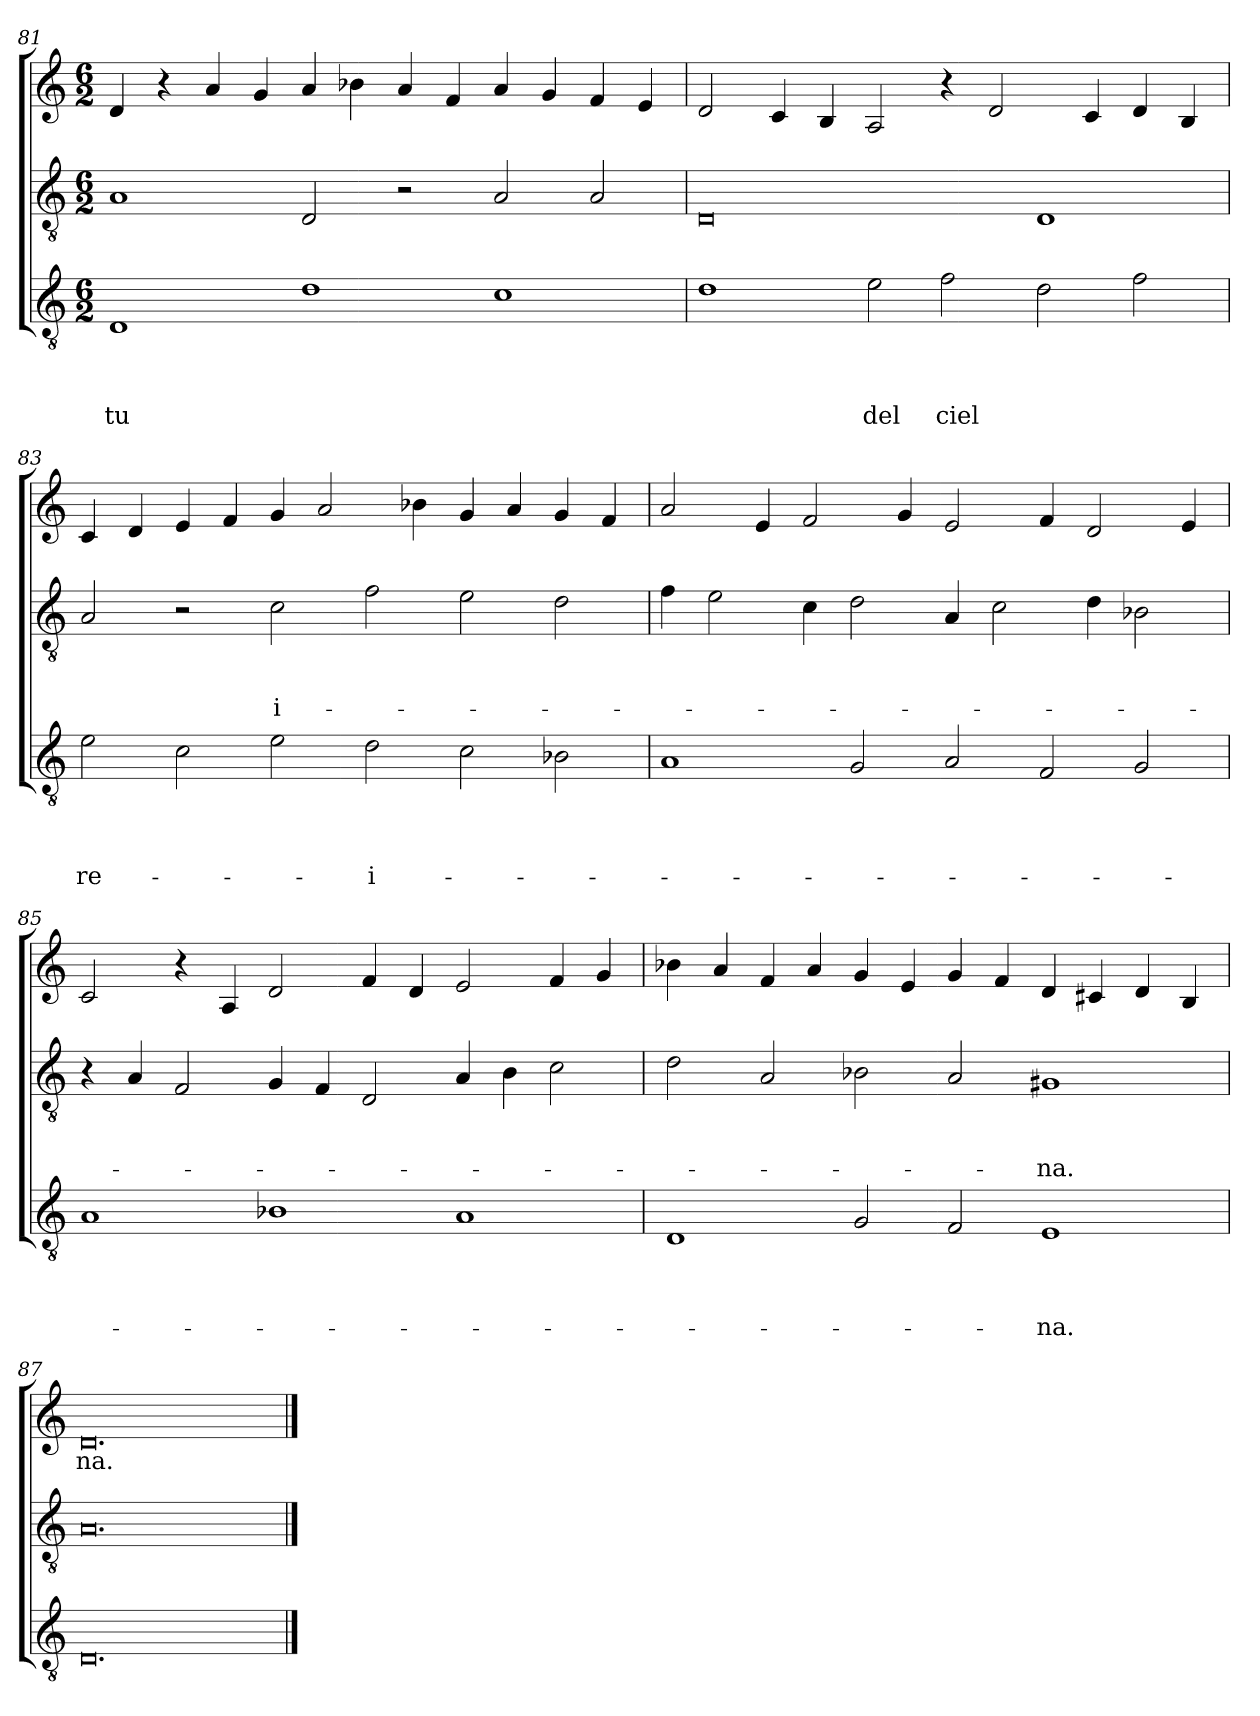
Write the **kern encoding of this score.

**kern	**text	**text	**text	**text	**kern	**text	**text	**text	**kern	**text
*part3	*part3	*part3	*part3	*part3	*part2	*part2	*part2	*part2	*part1	*part1
*staff3	*staff3	*staff3	*staff3	*staff3	*staff2	*staff2	*staff2	*staff2	*staff1	*staff1
!!LO:LB:g=z
*clefGv2	*	*	*	*	*clefGv2	*	*	*	*clefG2	*
*k[]	*	*	*	*	*k[]	*	*	*	*k[]	*
*a:	*	*	*	*	*a:	*	*	*	*a:	*
*M6/2	*	*	*	*	*M6/2	*	*	*	*M6/2	*
=81	=81	=81	=81	=81	=81	=81	=81	=81	=81	=81
!	!	!	!	!LO:LY:b	!	!	!	!	!	!
1D	.	.	.	tu	1A	.	.	.	4d/	.
.	.	.	.	.	.	.	.	.	4r	.
.	.	.	.	.	.	.	.	.	4a/	.
.	.	.	.	.	.	.	.	.	4g/	.
1d	.	.	.	.	2D/	.	.	.	4a/	.
.	.	.	.	.	.	.	.	.	4b-\	.
.	.	.	.	.	2r	.	.	.	4a/	.
.	.	.	.	.	.	.	.	.	4f/	.
1c	.	.	.	.	2A/	.	.	.	4a/	.
.	.	.	.	.	.	.	.	.	4g/	.
.	.	.	.	.	2A/	.	.	.	4f/	.
.	.	.	.	.	.	.	.	.	4e/	.
=82	=82	=82	=82	=82	=82	=82	=82	=82	=82	=82
1d	.	.	.	.	0D	.	.	.	2d/	.
.	.	.	.	.	.	.	.	.	4c/	.
.	.	.	.	.	.	.	.	.	4B/	.
!	!	!	!	!LO:LY:b	!	!	!	!	!	!
2e\	.	.	.	del	.	.	.	.	2A/	.
!	!	!	!	!LO:LY:b	!	!	!	!	!	!
2f\	.	.	.	ciel	.	.	.	.	4r	.
.	.	.	.	.	.	.	.	.	2d/	.
2d\	.	.	.	.	1D	.	.	.	.	.
.	.	.	.	.	.	.	.	.	4c/	.
2f\	.	.	.	.	.	.	.	.	4d/	.
.	.	.	.	.	.	.	.	.	4B/	.
=83	=83	=83	=83	=83	=83	=83	=83	=83	=83	=83
!	!	!	!	!LO:LY:b	!	!	!	!	!	!
2e\	.	.	.	re-	2A/	.	.	.	4c/	.
.	.	.	.	.	.	.	.	.	4d/	.
2c\	.	.	.	.	2r	.	.	.	4e/	.
.	.	.	.	.	.	.	.	.	4f/	.
!	!	!	!	!	!	!	!	!LO:LY:b	!	!
2e\	.	.	.	.	2c\	.	.	-i-	4g/	.
.	.	.	.	.	.	.	.	.	2a/	.
!	!	!	!	!LO:LY:b	!	!	!	!	!	!
2d\	.	.	.	-i-	2f\	.	.	.	.	.
.	.	.	.	.	.	.	.	.	4b-\	.
2c\	.	.	.	.	2e\	.	.	.	4g/	.
.	.	.	.	.	.	.	.	.	4a/	.
2B-\	.	.	.	.	2d\	.	.	.	4g/	.
.	.	.	.	.	.	.	.	.	4f/	.
=84	=84	=84	=84	=84	=84	=84	=84	=84	=84	=84
1A	.	.	.	.	4f\	.	.	.	2a/	.
.	.	.	.	.	2e\	.	.	.	.	.
.	.	.	.	.	.	.	.	.	4e/	.
.	.	.	.	.	4c\	.	.	.	2f/	.
2G/	.	.	.	.	2d\	.	.	.	.	.
.	.	.	.	.	.	.	.	.	4g/	.
2A/	.	.	.	.	4A/	.	.	.	2e/	.
.	.	.	.	.	2c\	.	.	.	.	.
2F/	.	.	.	.	.	.	.	.	4f/	.
.	.	.	.	.	4d\	.	.	.	2d/	.
2G/	.	.	.	.	2B-X\	.	.	.	.	.
.	.	.	.	.	.	.	.	.	4e/	.
!!LO:LB:g=z
=85	=85	=85	=85	=85	=85	=85	=85	=85	=85	=85
1A	.	.	.	.	4r	.	.	.	2c/	.
.	.	.	.	.	4A/	.	.	.	.	.
.	.	.	.	.	2F/	.	.	.	4r	.
.	.	.	.	.	.	.	.	.	4A/	.
1B-X	.	.	.	.	4G/	.	.	.	2d/	.
.	.	.	.	.	4F/	.	.	.	.	.
.	.	.	.	.	2D/	.	.	.	4f/	.
.	.	.	.	.	.	.	.	.	4d/	.
1A	.	.	.	.	4A/	.	.	.	2e/	.
.	.	.	.	.	4B\	.	.	.	.	.
.	.	.	.	.	2c\	.	.	.	4f/	.
.	.	.	.	.	.	.	.	.	4g/	.
=86	=86	=86	=86	=86	=86	=86	=86	=86	=86	=86
1D	.	.	.	.	2d\	.	.	.	4b-\	.
.	.	.	.	.	.	.	.	.	4a/	.
.	.	.	.	.	2A/	.	.	.	4f/	.
.	.	.	.	.	.	.	.	.	4a/	.
2G/	.	.	.	.	2B-\	.	.	.	4g/	.
.	.	.	.	.	.	.	.	.	4e/	.
2F/	.	.	.	.	2A/	.	.	.	4g/	.
.	.	.	.	.	.	.	.	.	4f/	.
!	!	!	!	!LO:LY:b	!	!	!	!LO:LY:b	!	!
1E	.	.	.	-na.	1G#	.	.	-na.	4d/	.
.	.	.	.	.	.	.	.	.	4c#/	.
.	.	.	.	.	.	.	.	.	4d/	.
.	.	.	.	.	.	.	.	.	4B/	.
=87	=87	=87	=87	=87	=87	=87	=87	=87	=87	=87
!	!	!	!	!	!	!	!	!	!	!LO:LY:b
0.D	.	.	.	.	0.A	.	.	.	0.d	-na.
==	==	==	==	==	==	==	==	==	==	==
*-	*-	*-	*-	*-	*-	*-	*-	*-	*-	*-
